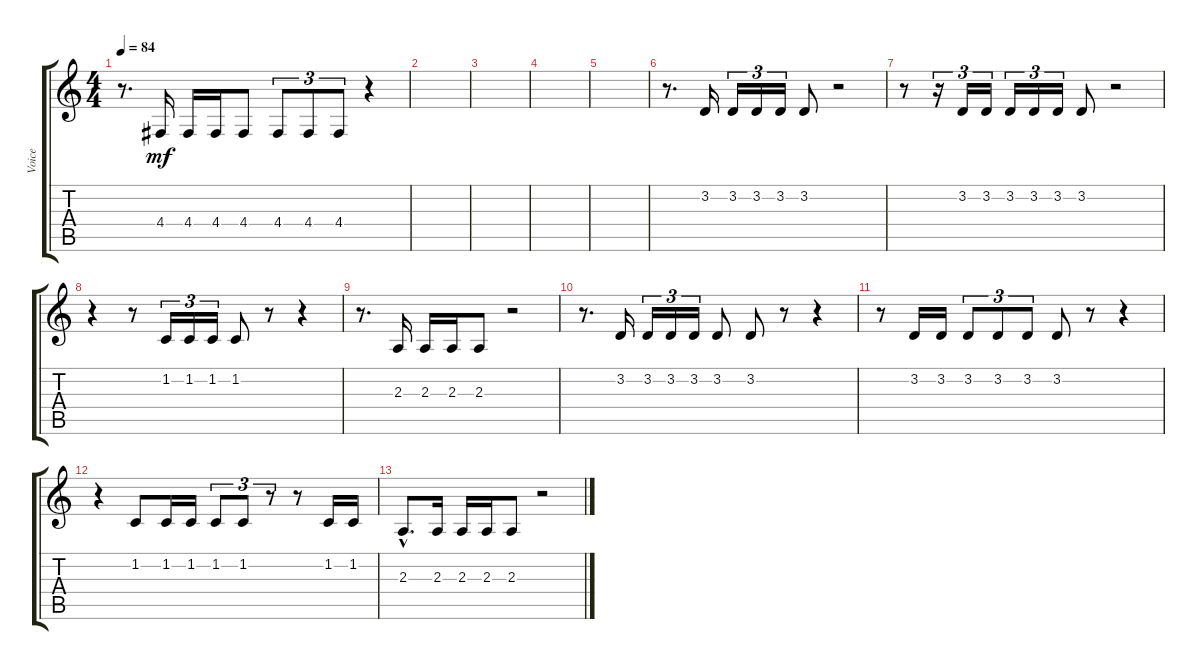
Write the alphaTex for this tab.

\track ("Voice" "Voice") {instrument lead6voice}
\staff {score tabs}
\tuning (E4 B3 G3 D3 A2 E2) {hide}
\ts (4 4)
\tempo 84
\clef g2
\ks c
r.8{d dy mf} 4.4.16 4.4.16 4.4.16 4.4.8 4.4.8{tu (3 2)} 4.4.8{tu (3 2)} 4.4.8{tu (3 2)} r.4 |
|
|
|
|
r.8{d} 3.2.16 3.2.16{tu (3 2)} 3.2.16{tu (3 2)} 3.2.16{tu (3 2)} 3.2.8 r.2 |
r.8 r.16{tu (3 2)} 3.2.16{tu (3 2)} 3.2.16{tu (3 2)} 3.2.16{tu (3 2)} 3.2.16{tu (3 2)} 3.2.16{tu (3 2)} 3.2.8 r.2 |
r.4 r.8 1.2.16{tu (3 2)} 1.2.16{tu (3 2)} 1.2.16{tu (3 2)} 1.2.8 r.8 r.4 |
r.8{d} 2.3.16 2.3.16 2.3.16 2.3.8 r.2 |
r.8{d} 3.2.16 3.2.16{tu (3 2)} 3.2.16{tu (3 2)} 3.2.16{tu (3 2)} 3.2.8 3.2.8 r.8 r.4 |
r.8 3.2.16 3.2.16 3.2.8{tu (3 2)} 3.2.8{tu (3 2)} 3.2.8{tu (3 2)} 3.2.8 r.8 r.4 |
r.4 1.2.8 1.2.16 1.2.16 1.2.8{tu (3 2)} 1.2.8{tu (3 2)} r.8{tu (3 2)} r.8 1.2.16 1.2.16 |
2.3{hac}.8{d} 2.3.16 2.3.16 2.3.16 2.3.8 r.2
